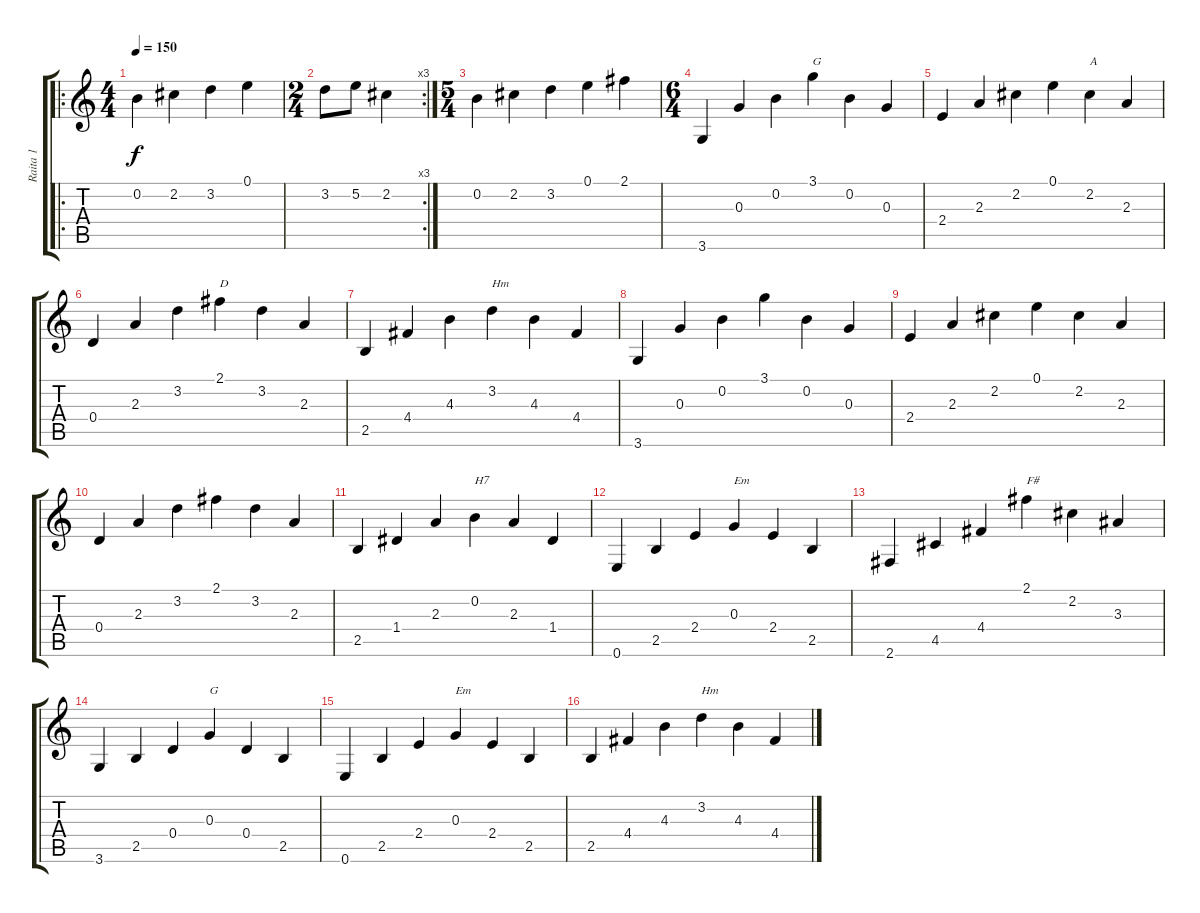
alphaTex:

\track ("Raita 1" "Raita 1") {instrument acousticguitarsteel}
\staff {score tabs}
\tuning (E4 B3 G3 D3 A2 E2) {hide}
\ro
\ts (4 4)
\tempo 150
\clef g2
\ks c
0.2.4{dy f instrument acousticguitarsteel} 2.2.4 3.2.4 0.1.4 |
\rc 3
\ts (2 4)
3.2.8 5.2.8 2.2.4 |
\ts (5 4)
0.2.4 2.2.4 3.2.4 0.1.4 2.1.4 |
\ts (6 4)
3.6.4 0.3.4 0.2.4 3.1.4{txt "G"} 0.2.4 0.3.4 |
2.4.4 2.3.4 2.2.4 0.1.4 2.2.4{txt "A"} 2.3.4 |
0.4.4 2.3.4 3.2.4 2.1.4{txt "D"} 3.2.4 2.3.4 |
2.5.4 4.4.4 4.3.4 3.2.4{txt "Hm"} 4.3.4 4.4.4 |
3.6.4 0.3.4 0.2.4 3.1.4 0.2.4 0.3.4 |
2.4.4 2.3.4 2.2.4 0.1.4 2.2.4 2.3.4 |
0.4.4 2.3.4 3.2.4 2.1.4 3.2.4 2.3.4 |
2.5.4 1.4.4 2.3.4 0.2.4{txt "H7"} 2.3.4 1.4.4 |
0.6.4 2.5.4 2.4.4 0.3.4{txt "Em"} 2.4.4 2.5.4 |
2.6.4 4.5.4 4.4.4 2.1.4{txt "F#"} 2.2.4 3.3.4 |
3.6.4 2.5.4 0.4.4 0.3.4{txt "G"} 0.4.4 2.5.4 |
0.6.4 2.5.4 2.4.4 0.3.4{txt "Em"} 2.4.4 2.5.4 |
2.5.4 4.4.4 4.3.4 3.2.4{txt "Hm"} 4.3.4 4.4.4
